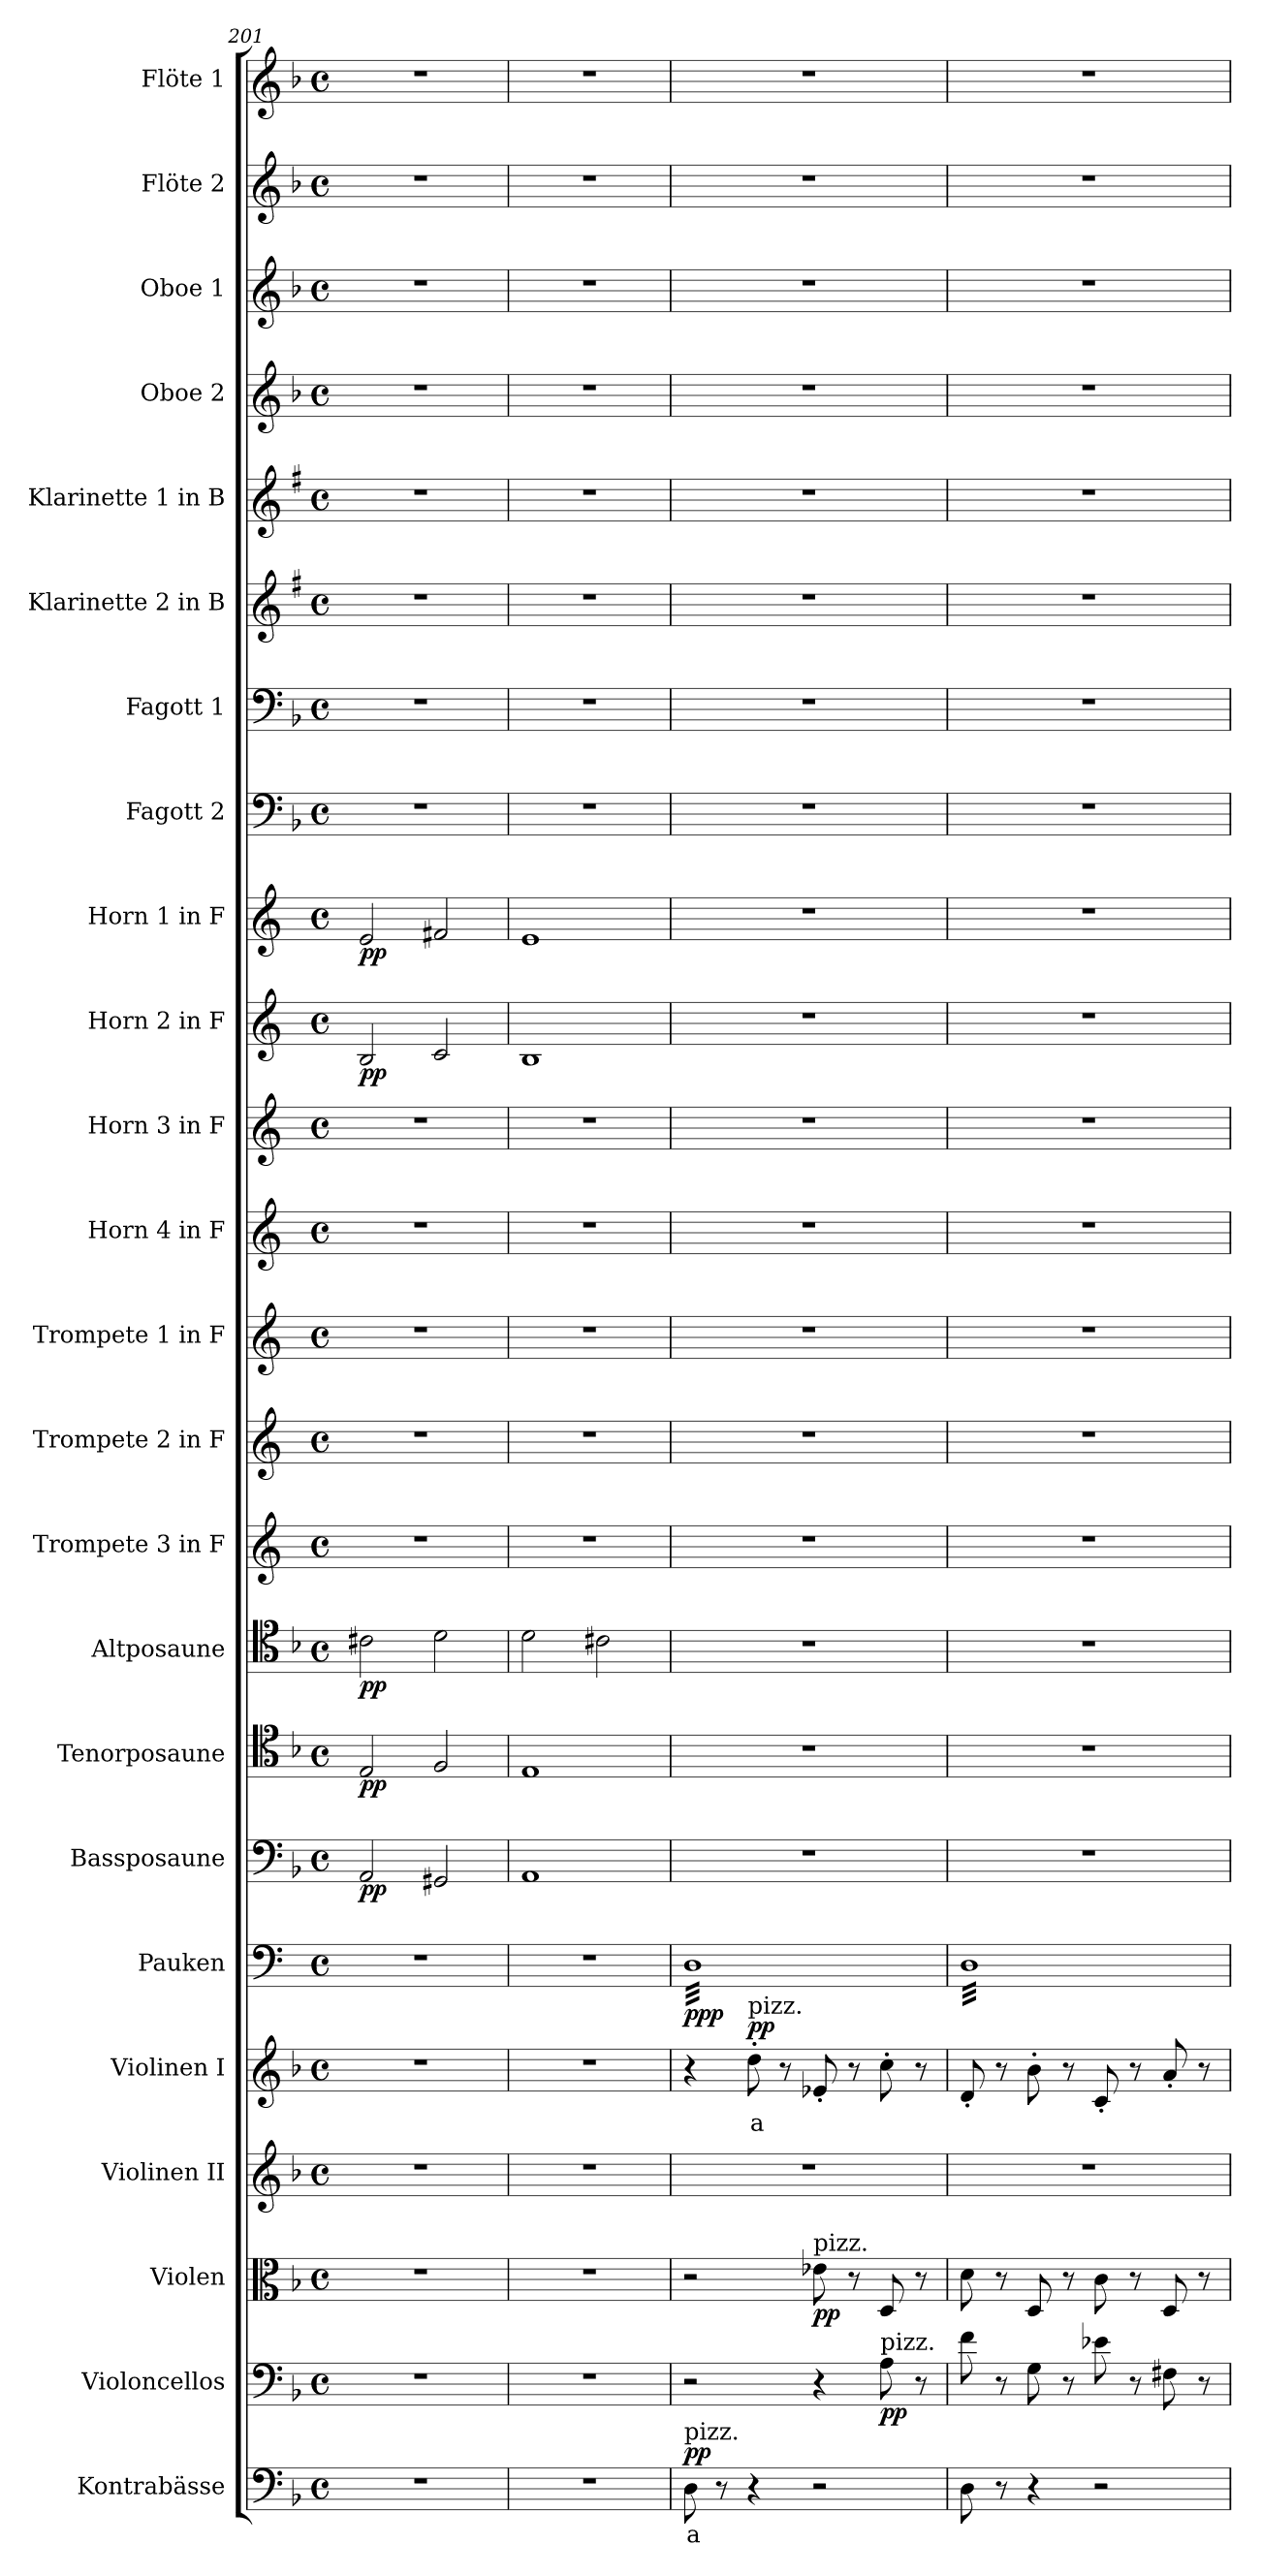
**kern	**text	**dynam	**kern	**dynam	**kern	**dynam	**kern	**kern	**text	**dynam	**kern	**dynam	**kern	**dynam	**kern	**dynam	**kern	**dynam	**kern	**kern	**kern	**kern	**kern	**kern	**dynam	**kern	**dynam	**kern	**kern	**kern	**kern	**kern	**kern	**kern	**kern
*part24	*part24	*part24	*part23	*part23	*part22	*part22	*part21	*part20	*part20	*part20	*part19	*part19	*part18	*part18	*part17	*part17	*part16	*part16	*part15	*part14	*part13	*part12	*part11	*part10	*part10	*part9	*part9	*part8	*part7	*part6	*part5	*part4	*part3	*part2	*part1
*staff24	*staff24	*staff24	*staff23	*staff23	*staff22	*staff22	*staff21	*staff20	*staff20	*staff20	*staff19	*staff19	*staff18	*staff18	*staff17	*staff17	*staff16	*staff16	*staff15	*staff14	*staff13	*staff12	*staff11	*staff10	*staff10	*staff9	*staff9	*staff8	*staff7	*staff6	*staff5	*staff4	*staff3	*staff2	*staff1
*I"Kontrabässe	*	*	*I"Violoncellos	*	*I"Violen	*	*I"Violinen II	*I"Violinen I	*	*	*I"Pauken	*	*I"Bassposaune	*	*I"Tenorposaune	*	*I"Altposaune	*	*I"Trompete 3 in F	*I"Trompete 2 in F	*I"Trompete 1 in F	*I"Horn 4 in F	*I"Horn 3 in F	*I"Horn 2 in F	*	*I"Horn 1 in F	*	*I"Fagott 2	*I"Fagott 1	*I"Klarinette 2 in B	*I"Klarinette 1 in B	*I"Oboe 2	*I"Oboe 1	*I"Flöte 2	*I"Flöte 1
*I'Kb.	*	*	*I'Vc.	*	*	*	*I'Vln. II	*I'Vln. I	*	*	*I'Pk.	*	*I'B. Psn.	*	*I'T. Psn.	*	*I'A. Psn.	*	*I'Tpt. 3 in F	*I'Tpt. 2 in F	*I'Tpt. 1 in F	*I'Hn. 4 in F	*I'Hn. 3  in F	*I'Hn. 2  in F	*	*I'Hn. 1 in F	*	*I'Fgt. 2	*I'Fgt. 1	*I'Kl. 2 in B	*I'Kl. 1  in B	*I'Ob. 2	*I'Ob. 1	*I'Fl. 2	*I'Fl. 1
*clefF4	*	*	*clefF4	*	*clefC3	*	*clefG2	*clefG2	*	*	*clefF4	*	*clefF4	*	*clefC4	*	*clefC4	*	*clefG2	*clefG2	*clefG2	*clefG2	*clefG2	*clefG2	*	*clefG2	*	*clefF4	*clefF4	*clefG2	*clefG2	*clefG2	*clefG2	*clefG2	*clefG2
*ITrd7c12	*	*	*	*	*	*	*	*	*	*	*	*	*	*	*	*	*	*	*ITrd-3c-5	*ITrd-3c-5	*ITrd-3c-5	*ITrd4c7	*ITrd4c7	*ITrd4c7	*	*ITrd4c7	*	*	*	*ITrd1c2	*ITrd1c2	*	*	*	*
*k[b-]	*	*	*k[b-]	*	*k[b-]	*	*k[b-]	*k[b-]	*	*	*k[]	*	*k[b-]	*	*k[b-]	*	*k[b-]	*	*k[b-]	*k[b-]	*k[b-]	*k[b-]	*k[b-]	*k[b-]	*	*k[b-]	*	*k[b-]	*k[b-]	*k[b-]	*k[b-]	*k[b-]	*k[b-]	*k[b-]	*k[b-]
*M4/4	*	*	*M4/4	*	*M4/4	*	*M4/4	*M4/4	*	*	*M4/4	*	*M4/4	*	*M4/4	*	*M4/4	*	*M4/4	*M4/4	*M4/4	*M4/4	*M4/4	*M4/4	*	*M4/4	*	*M4/4	*M4/4	*M4/4	*M4/4	*M4/4	*M4/4	*M4/4	*M4/4
*met(c)	*	*	*met(c)	*	*met(c)	*	*met(c)	*met(c)	*	*	*met(c)	*	*met(c)	*	*met(c)	*	*met(c)	*	*met(c)	*met(c)	*met(c)	*met(c)	*met(c)	*met(c)	*	*met(c)	*	*met(c)	*met(c)	*met(c)	*met(c)	*met(c)	*met(c)	*met(c)	*met(c)
=201	=201	=201	=201	=201	=201	=201	=201	=201	=201	=201	=201	=201	=201	=201	=201	=201	=201	=201	=201	=201	=201	=201	=201	=201	=201	=201	=201	=201	=201	=201	=201	=201	=201	=201	=201
!	!	!	!	!	!	!	!	!	!	!	!	!	!	!LO:DY:b	!	!LO:DY:b	!	!LO:DY:b	!	!	!	!	!	!	!LO:DY:b	!	!LO:DY:b	!	!	!	!	!	!	!	!
1r	.	.	1r	.	1r	.	1r	1r	.	.	1r	.	2AA/	pp	2E/	pp	2c#X\	pp	1r	1r	1r	1r	1r	2E/	pp	2A/	pp	1r	1r	1r	1r	1r	1r	1r	1r
.	.	.	.	.	.	.	.	.	.	.	.	.	2GG#X/	.	2F/	.	2d\	.	.	.	.	.	.	2F/	.	2Bn/	.	.	.	.	.	.	.	.	.
=202	=202	=202	=202	=202	=202	=202	=202	=202	=202	=202	=202	=202	=202	=202	=202	=202	=202	=202	=202	=202	=202	=202	=202	=202	=202	=202	=202	=202	=202	=202	=202	=202	=202	=202	=202
1r	.	.	1r	.	1r	.	1r	1r	.	.	1r	.	1AA	.	1E	.	2d\	.	1r	1r	1r	1r	1r	1E	.	1A	.	1r	1r	1r	1r	1r	1r	1r	1r
.	.	.	.	.	.	.	.	.	.	.	.	.	.	.	.	.	2c#X\	.	.	.	.	.	.	.	.	.	.	.	.	.	.	.	.	.	.
=203	=203	=203	=203	=203	=203	=203	=203	=203	=203	=203	=203	=203	=203	=203	=203	=203	=203	=203	=203	=203	=203	=203	=203	=203	=203	=203	=203	=203	=203	=203	=203	=203	=203	=203	=203
!LO:TX:a:t=pizz.	!	!	!	!	!	!	!	!	!	!	!	!	!	!	!	!	!	!	!	!	!	!	!	!	!	!	!	!	!	!	!	!	!	!	!
!	!LO:LY:color=#FF0000	!LO:DY:b	!	!	!	!	!	!	!	!	!	!LO:DY:b	!	!	!	!	!	!	!	!	!	!	!	!	!	!	!	!	!	!	!	!	!	!	!
*	*	*	*	*	*	*	*	*	*	*	*tremolo	*	*	*	*	*	*	*	*	*	*	*	*	*	*	*	*	*	*	*	*	*	*	*	*
8DD\	a	pp	2r	.	2r	.	1r	4r	.	.	32DLLL	ppp	1r	.	1r	.	1r	.	1r	1r	1r	1r	1r	1r	.	1r	.	1r	1r	1r	1r	1r	1r	1r	1r
.	.	.	.	.	.	.	.	.	.	.	32D	.	.	.	.	.	.	.	.	.	.	.	.	.	.	.	.	.	.	.	.	.	.	.	.
.	.	.	.	.	.	.	.	.	.	.	32D	.	.	.	.	.	.	.	.	.	.	.	.	.	.	.	.	.	.	.	.	.	.	.	.
.	.	.	.	.	.	.	.	.	.	.	32D	.	.	.	.	.	.	.	.	.	.	.	.	.	.	.	.	.	.	.	.	.	.	.	.
8r	.	.	.	.	.	.	.	.	.	.	32D	.	.	.	.	.	.	.	.	.	.	.	.	.	.	.	.	.	.	.	.	.	.	.	.
.	.	.	.	.	.	.	.	.	.	.	32D	.	.	.	.	.	.	.	.	.	.	.	.	.	.	.	.	.	.	.	.	.	.	.	.
.	.	.	.	.	.	.	.	.	.	.	32D	.	.	.	.	.	.	.	.	.	.	.	.	.	.	.	.	.	.	.	.	.	.	.	.
.	.	.	.	.	.	.	.	.	.	.	32D	.	.	.	.	.	.	.	.	.	.	.	.	.	.	.	.	.	.	.	.	.	.	.	.
!	!	!	!	!	!	!	!	!LO:TX:a:t=pizz.	!	!	!	!	!	!	!	!	!	!	!	!	!	!	!	!	!	!	!	!	!	!	!	!	!	!	!
!	!	!	!	!	!	!	!	!	!LO:LY:color=#FF0000	!LO:DY:b	!	!	!	!	!	!	!	!	!	!	!	!	!	!	!	!	!	!	!	!	!	!	!	!	!
4r	.	.	.	.	.	.	.	8dd'\	a	pp	32D	.	.	.	.	.	.	.	.	.	.	.	.	.	.	.	.	.	.	.	.	.	.	.	.
.	.	.	.	.	.	.	.	.	.	.	32D	.	.	.	.	.	.	.	.	.	.	.	.	.	.	.	.	.	.	.	.	.	.	.	.
.	.	.	.	.	.	.	.	.	.	.	32D	.	.	.	.	.	.	.	.	.	.	.	.	.	.	.	.	.	.	.	.	.	.	.	.
.	.	.	.	.	.	.	.	.	.	.	32D	.	.	.	.	.	.	.	.	.	.	.	.	.	.	.	.	.	.	.	.	.	.	.	.
.	.	.	.	.	.	.	.	8r	.	.	32D	.	.	.	.	.	.	.	.	.	.	.	.	.	.	.	.	.	.	.	.	.	.	.	.
.	.	.	.	.	.	.	.	.	.	.	32D	.	.	.	.	.	.	.	.	.	.	.	.	.	.	.	.	.	.	.	.	.	.	.	.
.	.	.	.	.	.	.	.	.	.	.	32D	.	.	.	.	.	.	.	.	.	.	.	.	.	.	.	.	.	.	.	.	.	.	.	.
.	.	.	.	.	.	.	.	.	.	.	32D	.	.	.	.	.	.	.	.	.	.	.	.	.	.	.	.	.	.	.	.	.	.	.	.
!	!	!	!	!	!LO:TX:a:t=pizz.	!	!	!	!	!	!	!	!	!	!	!	!	!	!	!	!	!	!	!	!	!	!	!	!	!	!	!	!	!	!
!	!	!	!	!	!	!LO:DY:b	!	!	!	!	!	!	!	!	!	!	!	!	!	!	!	!	!	!	!	!	!	!	!	!	!	!	!	!	!
2r	.	.	4r	.	8e-X\	pp	.	8e-X'/	.	.	32D	.	.	.	.	.	.	.	.	.	.	.	.	.	.	.	.	.	.	.	.	.	.	.	.
.	.	.	.	.	.	.	.	.	.	.	32D	.	.	.	.	.	.	.	.	.	.	.	.	.	.	.	.	.	.	.	.	.	.	.	.
.	.	.	.	.	.	.	.	.	.	.	32D	.	.	.	.	.	.	.	.	.	.	.	.	.	.	.	.	.	.	.	.	.	.	.	.
.	.	.	.	.	.	.	.	.	.	.	32D	.	.	.	.	.	.	.	.	.	.	.	.	.	.	.	.	.	.	.	.	.	.	.	.
.	.	.	.	.	8r	.	.	8r	.	.	32D	.	.	.	.	.	.	.	.	.	.	.	.	.	.	.	.	.	.	.	.	.	.	.	.
.	.	.	.	.	.	.	.	.	.	.	32D	.	.	.	.	.	.	.	.	.	.	.	.	.	.	.	.	.	.	.	.	.	.	.	.
.	.	.	.	.	.	.	.	.	.	.	32D	.	.	.	.	.	.	.	.	.	.	.	.	.	.	.	.	.	.	.	.	.	.	.	.
.	.	.	.	.	.	.	.	.	.	.	32D	.	.	.	.	.	.	.	.	.	.	.	.	.	.	.	.	.	.	.	.	.	.	.	.
!	!	!	!LO:TX:a:t=pizz.	!	!	!	!	!	!	!	!	!	!	!	!	!	!	!	!	!	!	!	!	!	!	!	!	!	!	!	!	!	!	!	!
!	!	!	!	!LO:DY:b	!	!	!	!	!	!	!	!	!	!	!	!	!	!	!	!	!	!	!	!	!	!	!	!	!	!	!	!	!	!	!
.	.	.	8A\	pp	8D/	.	.	8cc'\	.	.	32D	.	.	.	.	.	.	.	.	.	.	.	.	.	.	.	.	.	.	.	.	.	.	.	.
.	.	.	.	.	.	.	.	.	.	.	32D	.	.	.	.	.	.	.	.	.	.	.	.	.	.	.	.	.	.	.	.	.	.	.	.
.	.	.	.	.	.	.	.	.	.	.	32D	.	.	.	.	.	.	.	.	.	.	.	.	.	.	.	.	.	.	.	.	.	.	.	.
.	.	.	.	.	.	.	.	.	.	.	32D	.	.	.	.	.	.	.	.	.	.	.	.	.	.	.	.	.	.	.	.	.	.	.	.
.	.	.	8r	.	8r	.	.	8r	.	.	32D	.	.	.	.	.	.	.	.	.	.	.	.	.	.	.	.	.	.	.	.	.	.	.	.
.	.	.	.	.	.	.	.	.	.	.	32D	.	.	.	.	.	.	.	.	.	.	.	.	.	.	.	.	.	.	.	.	.	.	.	.
.	.	.	.	.	.	.	.	.	.	.	32D	.	.	.	.	.	.	.	.	.	.	.	.	.	.	.	.	.	.	.	.	.	.	.	.
.	.	.	.	.	.	.	.	.	.	.	32DJJJ	.	.	.	.	.	.	.	.	.	.	.	.	.	.	.	.	.	.	.	.	.	.	.	.
=204	=204	=204	=204	=204	=204	=204	=204	=204	=204	=204	=204	=204	=204	=204	=204	=204	=204	=204	=204	=204	=204	=204	=204	=204	=204	=204	=204	=204	=204	=204	=204	=204	=204	=204	=204
8DD\	.	.	8f\	.	8d\	.	1r	8d'/	.	.	32DLLL	.	1r	.	1r	.	1r	.	1r	1r	1r	1r	1r	1r	.	1r	.	1r	1r	1r	1r	1r	1r	1r	1r
.	.	.	.	.	.	.	.	.	.	.	32D	.	.	.	.	.	.	.	.	.	.	.	.	.	.	.	.	.	.	.	.	.	.	.	.
.	.	.	.	.	.	.	.	.	.	.	32D	.	.	.	.	.	.	.	.	.	.	.	.	.	.	.	.	.	.	.	.	.	.	.	.
.	.	.	.	.	.	.	.	.	.	.	32D	.	.	.	.	.	.	.	.	.	.	.	.	.	.	.	.	.	.	.	.	.	.	.	.
8r	.	.	8r	.	8r	.	.	8r	.	.	32D	.	.	.	.	.	.	.	.	.	.	.	.	.	.	.	.	.	.	.	.	.	.	.	.
.	.	.	.	.	.	.	.	.	.	.	32D	.	.	.	.	.	.	.	.	.	.	.	.	.	.	.	.	.	.	.	.	.	.	.	.
.	.	.	.	.	.	.	.	.	.	.	32D	.	.	.	.	.	.	.	.	.	.	.	.	.	.	.	.	.	.	.	.	.	.	.	.
.	.	.	.	.	.	.	.	.	.	.	32D	.	.	.	.	.	.	.	.	.	.	.	.	.	.	.	.	.	.	.	.	.	.	.	.
4r	.	.	8G\	.	8D/	.	.	8b-'\	.	.	32D	.	.	.	.	.	.	.	.	.	.	.	.	.	.	.	.	.	.	.	.	.	.	.	.
.	.	.	.	.	.	.	.	.	.	.	32D	.	.	.	.	.	.	.	.	.	.	.	.	.	.	.	.	.	.	.	.	.	.	.	.
.	.	.	.	.	.	.	.	.	.	.	32D	.	.	.	.	.	.	.	.	.	.	.	.	.	.	.	.	.	.	.	.	.	.	.	.
.	.	.	.	.	.	.	.	.	.	.	32D	.	.	.	.	.	.	.	.	.	.	.	.	.	.	.	.	.	.	.	.	.	.	.	.
.	.	.	8r	.	8r	.	.	8r	.	.	32D	.	.	.	.	.	.	.	.	.	.	.	.	.	.	.	.	.	.	.	.	.	.	.	.
.	.	.	.	.	.	.	.	.	.	.	32D	.	.	.	.	.	.	.	.	.	.	.	.	.	.	.	.	.	.	.	.	.	.	.	.
.	.	.	.	.	.	.	.	.	.	.	32D	.	.	.	.	.	.	.	.	.	.	.	.	.	.	.	.	.	.	.	.	.	.	.	.
.	.	.	.	.	.	.	.	.	.	.	32D	.	.	.	.	.	.	.	.	.	.	.	.	.	.	.	.	.	.	.	.	.	.	.	.
2r	.	.	8e-X\	.	8c\	.	.	8c'/	.	.	32D	.	.	.	.	.	.	.	.	.	.	.	.	.	.	.	.	.	.	.	.	.	.	.	.
.	.	.	.	.	.	.	.	.	.	.	32D	.	.	.	.	.	.	.	.	.	.	.	.	.	.	.	.	.	.	.	.	.	.	.	.
.	.	.	.	.	.	.	.	.	.	.	32D	.	.	.	.	.	.	.	.	.	.	.	.	.	.	.	.	.	.	.	.	.	.	.	.
.	.	.	.	.	.	.	.	.	.	.	32D	.	.	.	.	.	.	.	.	.	.	.	.	.	.	.	.	.	.	.	.	.	.	.	.
.	.	.	8r	.	8r	.	.	8r	.	.	32D	.	.	.	.	.	.	.	.	.	.	.	.	.	.	.	.	.	.	.	.	.	.	.	.
.	.	.	.	.	.	.	.	.	.	.	32D	.	.	.	.	.	.	.	.	.	.	.	.	.	.	.	.	.	.	.	.	.	.	.	.
.	.	.	.	.	.	.	.	.	.	.	32D	.	.	.	.	.	.	.	.	.	.	.	.	.	.	.	.	.	.	.	.	.	.	.	.
.	.	.	.	.	.	.	.	.	.	.	32D	.	.	.	.	.	.	.	.	.	.	.	.	.	.	.	.	.	.	.	.	.	.	.	.
.	.	.	8F#X\	.	8D/	.	.	8a'/	.	.	32D	.	.	.	.	.	.	.	.	.	.	.	.	.	.	.	.	.	.	.	.	.	.	.	.
.	.	.	.	.	.	.	.	.	.	.	32D	.	.	.	.	.	.	.	.	.	.	.	.	.	.	.	.	.	.	.	.	.	.	.	.
.	.	.	.	.	.	.	.	.	.	.	32D	.	.	.	.	.	.	.	.	.	.	.	.	.	.	.	.	.	.	.	.	.	.	.	.
.	.	.	.	.	.	.	.	.	.	.	32D	.	.	.	.	.	.	.	.	.	.	.	.	.	.	.	.	.	.	.	.	.	.	.	.
.	.	.	8r	.	8r	.	.	8r	.	.	32D	.	.	.	.	.	.	.	.	.	.	.	.	.	.	.	.	.	.	.	.	.	.	.	.
.	.	.	.	.	.	.	.	.	.	.	32D	.	.	.	.	.	.	.	.	.	.	.	.	.	.	.	.	.	.	.	.	.	.	.	.
.	.	.	.	.	.	.	.	.	.	.	32D	.	.	.	.	.	.	.	.	.	.	.	.	.	.	.	.	.	.	.	.	.	.	.	.
.	.	.	.	.	.	.	.	.	.	.	32DJJJ	.	.	.	.	.	.	.	.	.	.	.	.	.	.	.	.	.	.	.	.	.	.	.	.
*	*	*	*	*	*	*	*	*	*	*	*Xtremolo	*	*	*	*	*	*	*	*	*	*	*	*	*	*	*	*	*	*	*	*	*	*	*	*
=	=	=	=	=	=	=	=	=	=	=	=	=	=	=	=	=	=	=	=	=	=	=	=	=	=	=	=	=	=	=	=	=	=	=	=
*-	*-	*-	*-	*-	*-	*-	*-	*-	*-	*-	*-	*-	*-	*-	*-	*-	*-	*-	*-	*-	*-	*-	*-	*-	*-	*-	*-	*-	*-	*-	*-	*-	*-	*-	*-
